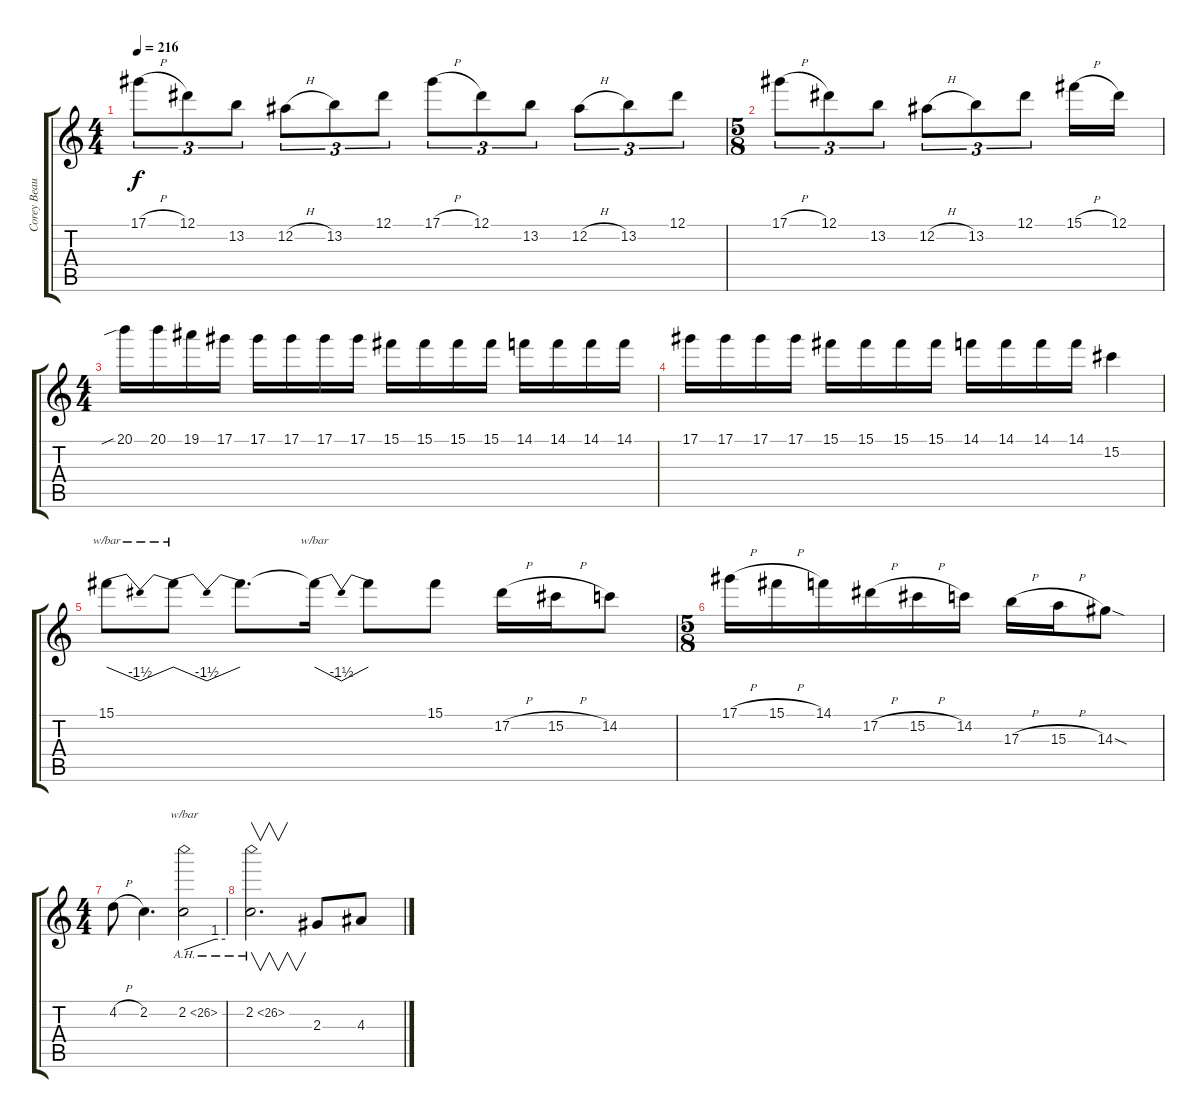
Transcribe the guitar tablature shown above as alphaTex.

\track ("Corey Beaulieu (lead guitar)" "Corey Beau") {instrument distortionguitar}
\staff {score tabs}
\tuning (Eb4 Bb3 Gb3 Db3 Ab2 Eb2) {hide}
\ts (4 4)
\tempo 216
\clef g2
\ks c
17.1{h}.8{tu (3 2) dy f} 12.1.8{tu (3 2)} 13.2.8{tu (3 2)} 12.2{h}.8{tu (3 2)} 13.2.8{tu (3 2)} 12.1.8{tu (3 2)} 17.1{h}.8{tu (3 2)} 12.1.8{tu (3 2)} 13.2.8{tu (3 2)} 12.2{h}.8{tu (3 2)} 13.2.8{tu (3 2)} 12.1.8{tu (3 2)} |
\ts (5 8)
17.1{h}.8{tu (3 2)} 12.1.8{tu (3 2)} 13.2.8{tu (3 2)} 12.2{h}.8{tu (3 2)} 13.2.8{tu (3 2)} 12.1.8{tu (3 2)} 15.1{h}.16 12.1.16 |
\ts (4 4)
20.1{sib}.16 20.1.16 19.1.16 17.1.16 17.1.16 17.1.16 17.1.16 17.1.16 15.1.16 15.1.16 15.1.16 15.1.16 14.1.16 14.1.16 14.1.16 14.1.16 |
17.1.16 17.1.16 17.1.16 17.1.16 15.1.16 15.1.16 15.1.16 15.1.16 14.1.16 14.1.16 14.1.16 14.1.16 15.2.4 |
15.1.8{tbe (dip default 0 0 30 -6 60 0)} 15.1{t}.8{tbe (dip default 0 0 30 -6 60 0)} 15.1{t}.8{d} 15.1{t}.16{tbe (dip default 0 0 30 -6 60 0)} 15.1{t}.8 15.1.8 17.2{h}.16 15.2{h}.16 14.2.8 |
\ts (5 8)
17.1{h}.16 15.1{h}.16 14.1.16 17.2{h}.16 15.2{h}.16 14.2.16 17.3{h}.16 15.3{h}.16 14.3{sod}.8 |
\ts (4 4)
4.2{h}.8 2.2.4{d} 2.2{ah 24}.2{tbe (custom default 0 0 45 4 60 4)} |
2.2{ah 24}.2{v d} 2.3.8 4.3.8
